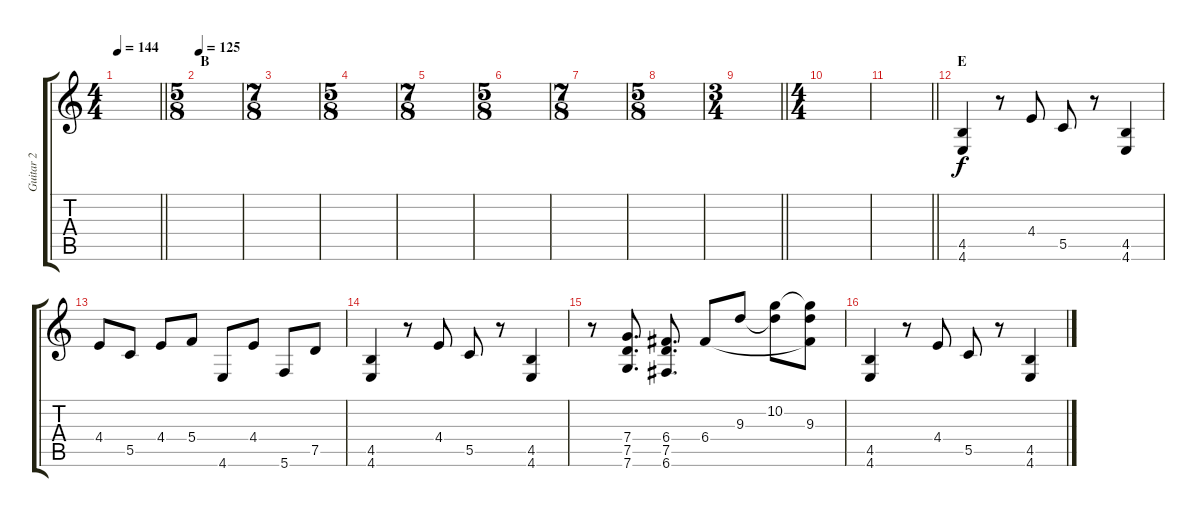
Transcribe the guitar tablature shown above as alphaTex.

\track ("Guitar 2" "Guitar 2") {instrument overdrivenguitar}
\staff {score tabs}
\tuning (D4 A3 F3 C3 G2 C2) {hide}
\ts (4 4)
\tempo 144
\clef g2
\barLineRight lightlight
\ks c
|
\ts (5 8)
\section ("" "B")
\tempo 125
|
\ts (7 8)
|
\ts (5 8)
|
\ts (7 8)
|
\ts (5 8)
|
\ts (7 8)
|
\ts (5 8)
|
\ts (3 4)
\barLineRight lightlight
|
\ts (4 4)
|
\barLineRight lightlight
|
\section ("" "E")
(4.5 4.6).4{instrument electricguitarmuted} r.8 4.4.8 5.5.8 r.8 (4.5 4.6).4 |
4.4.8 5.5.8 4.4.8 5.4.8 4.6.8 4.4.8 5.6.8 7.5.8 |
(4.5 4.6).4 r.8 4.4.8 5.5.8 r.8 (4.5 4.6).4 |
r.8 (7.4 7.5 7.6).8{d} (6.4 7.5 6.6).8{d} 6.4.8 9.3.8 (10.2 9.3{t}).8 (10.2{t} 9.3 6.4{t}).8 |
(4.5 4.6).4 r.8 4.4.8 5.5.8 r.8 (4.5 4.6).4
